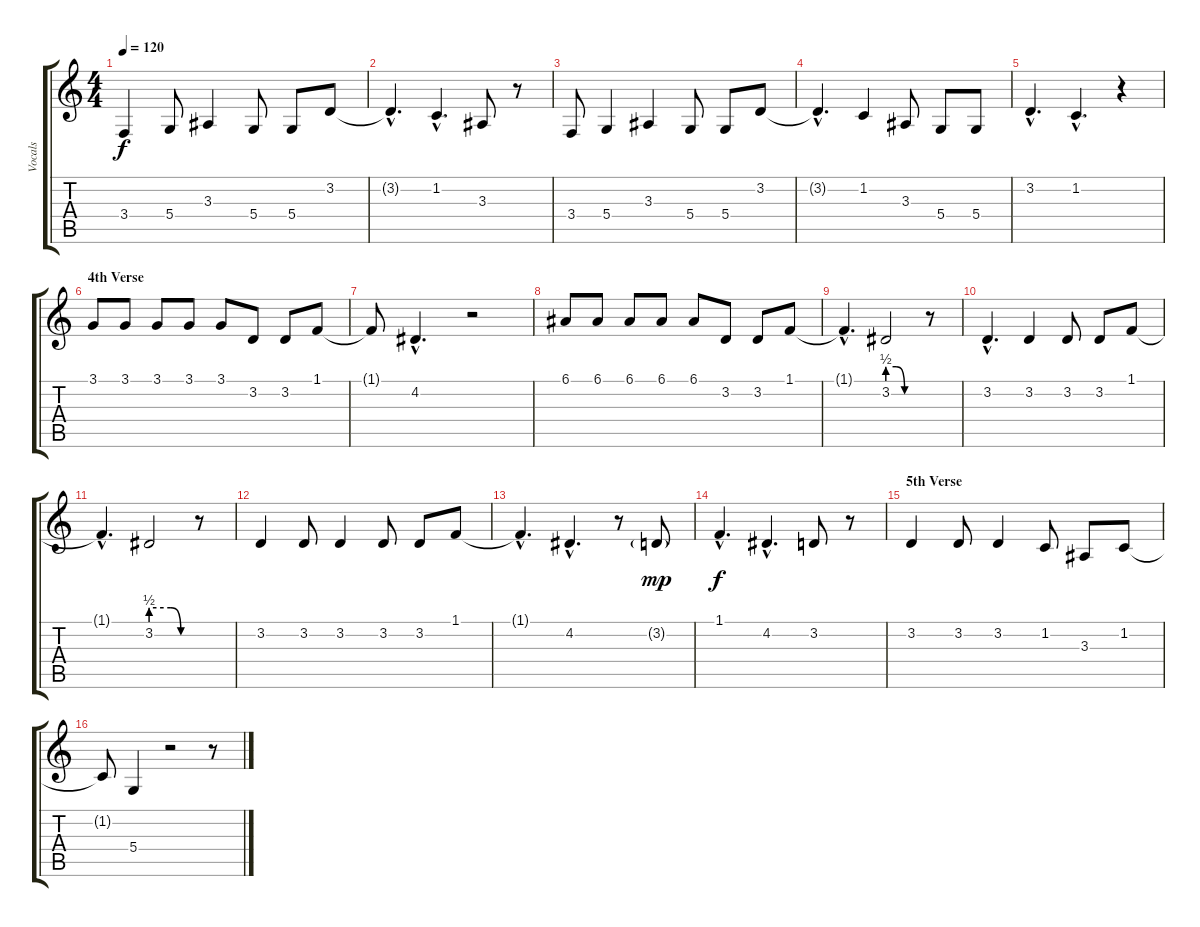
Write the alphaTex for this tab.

\track ("Vocals" "Vocals") {instrument oboe}
\staff {score tabs}
\tuning (E4 B3 G3 D3 A2 E2) {hide}
\ts (4 4)
\tempo 120
\clef g2
\ks c
3.4.4{dy f} 5.4.8 3.3.4 5.4.8 5.4.8 3.2.8 |
3.2{hac t}.4{d} 1.2{hac}.4{d} 3.3.8 r.8 |
3.4.8 5.4.4 3.3.4 5.4.8 5.4.8 3.2.8 |
3.2{hac t}.4{d} 1.2.4 3.3.8 5.4.8 5.4.8 |
3.2{hac}.4{d} 1.2{hac}.4{d} r.4 |
\section ("" "4th Verse")
3.1.8 3.1.8 3.1.8 3.1.8 3.1.8 3.2.8 3.2.8 1.1.8 |
1.1{t}.8 4.2{hac}.4{d} r.2 |
6.1.8 6.1.8 6.1.8 6.1.8 6.1.8 3.2.8 3.2.8 1.1.8 |
1.1{hac t}.4{d} 3.2{be (custom 0 2 15 2 30 0 60 0)}.2 r.8 |
3.2{hac}.4{d} 3.2.4 3.2.8 3.2.8 1.1.8 |
1.1{hac t}.4{d} 3.2{be (custom 0 2 30 2 45 0 60 0)}.2 r.8 |
3.2.4 3.2.8 3.2.4 3.2.8 3.2.8 1.1.8 |
1.1{hac t}.4{d} 4.2{hac}.4{d} r.8 3.2{g}.8{dy mp} |
1.1{hac}.4{d dy f} 4.2{hac}.4{d} 3.2.8 r.8 |
\section ("" "5th Verse")
3.2.4 3.2.8 3.2.4 1.2.8 3.3.8 1.2.8 |
1.2{t}.8 5.4.4 r.2 r.8
